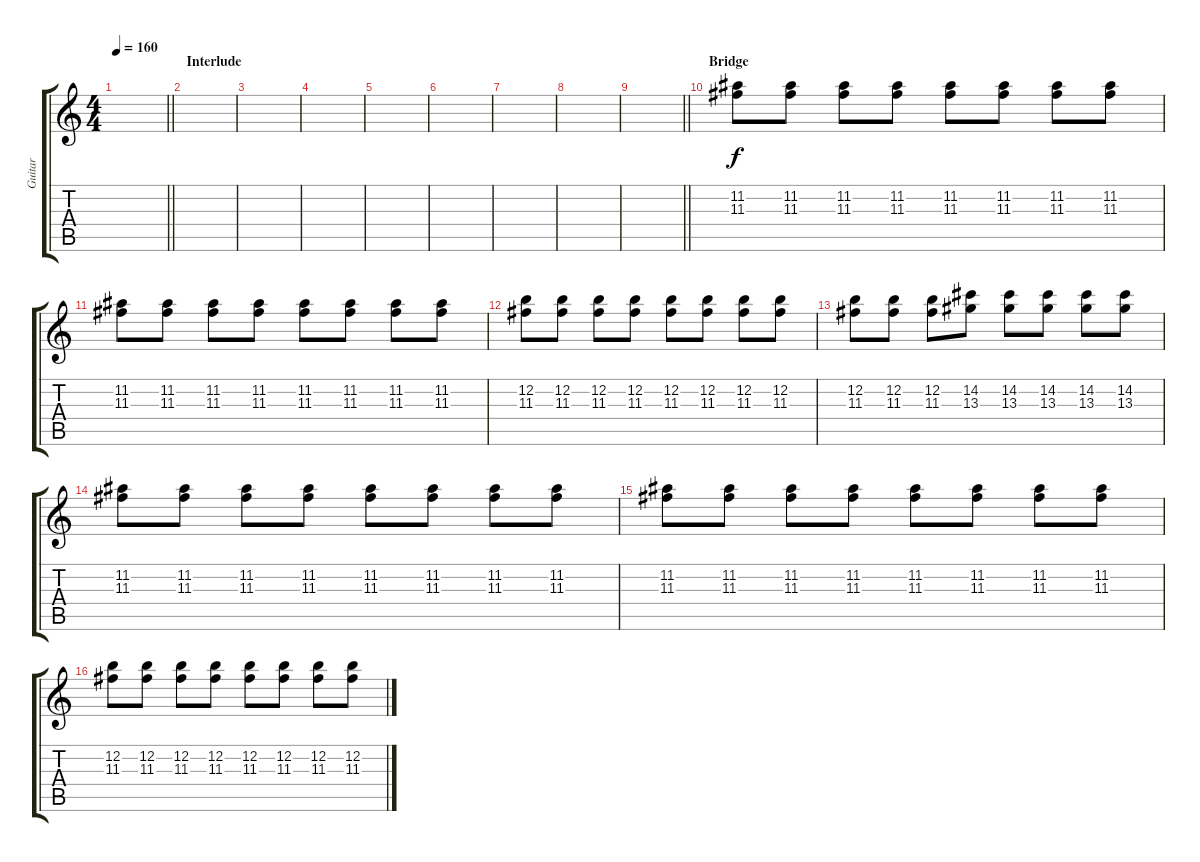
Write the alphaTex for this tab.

\track ("Guitar" "Guitar") {instrument distortionguitar}
\staff {score tabs}
\tuning (E4 B3 G3 D3 A2 E2) {hide}
\ts (4 4)
\tempo 160
\clef g2
\barLineRight lightlight
\ks c
|
\section ("" "Interlude")
|
|
|
|
|
|
|
\barLineRight lightlight
|
\section ("" "Bridge")
(11.2 11.3).8 (11.2 11.3).8 (11.2 11.3).8 (11.2 11.3).8 (11.2 11.3).8 (11.2 11.3).8 (11.2 11.3).8 (11.2 11.3).8 |
(11.2 11.3).8 (11.2 11.3).8 (11.2 11.3).8 (11.2 11.3).8 (11.2 11.3).8 (11.2 11.3).8 (11.2 11.3).8 (11.2 11.3).8 |
(12.2 11.3).8 (12.2 11.3).8 (12.2 11.3).8 (12.2 11.3).8 (12.2 11.3).8 (12.2 11.3).8 (12.2 11.3).8 (12.2 11.3).8 |
(12.2 11.3).8 (12.2 11.3).8 (12.2 11.3).8 (14.2 13.3).8 (14.2 13.3).8 (14.2 13.3).8 (14.2 13.3).8 (14.2 13.3).8 |
(11.2 11.3).8 (11.2 11.3).8 (11.2 11.3).8 (11.2 11.3).8 (11.2 11.3).8 (11.2 11.3).8 (11.2 11.3).8 (11.2 11.3).8 |
(11.2 11.3).8 (11.2 11.3).8 (11.2 11.3).8 (11.2 11.3).8 (11.2 11.3).8 (11.2 11.3).8 (11.2 11.3).8 (11.2 11.3).8 |
(12.2 11.3).8 (12.2 11.3).8 (12.2 11.3).8 (12.2 11.3).8 (12.2 11.3).8 (12.2 11.3).8 (12.2 11.3).8 (12.2 11.3).8
